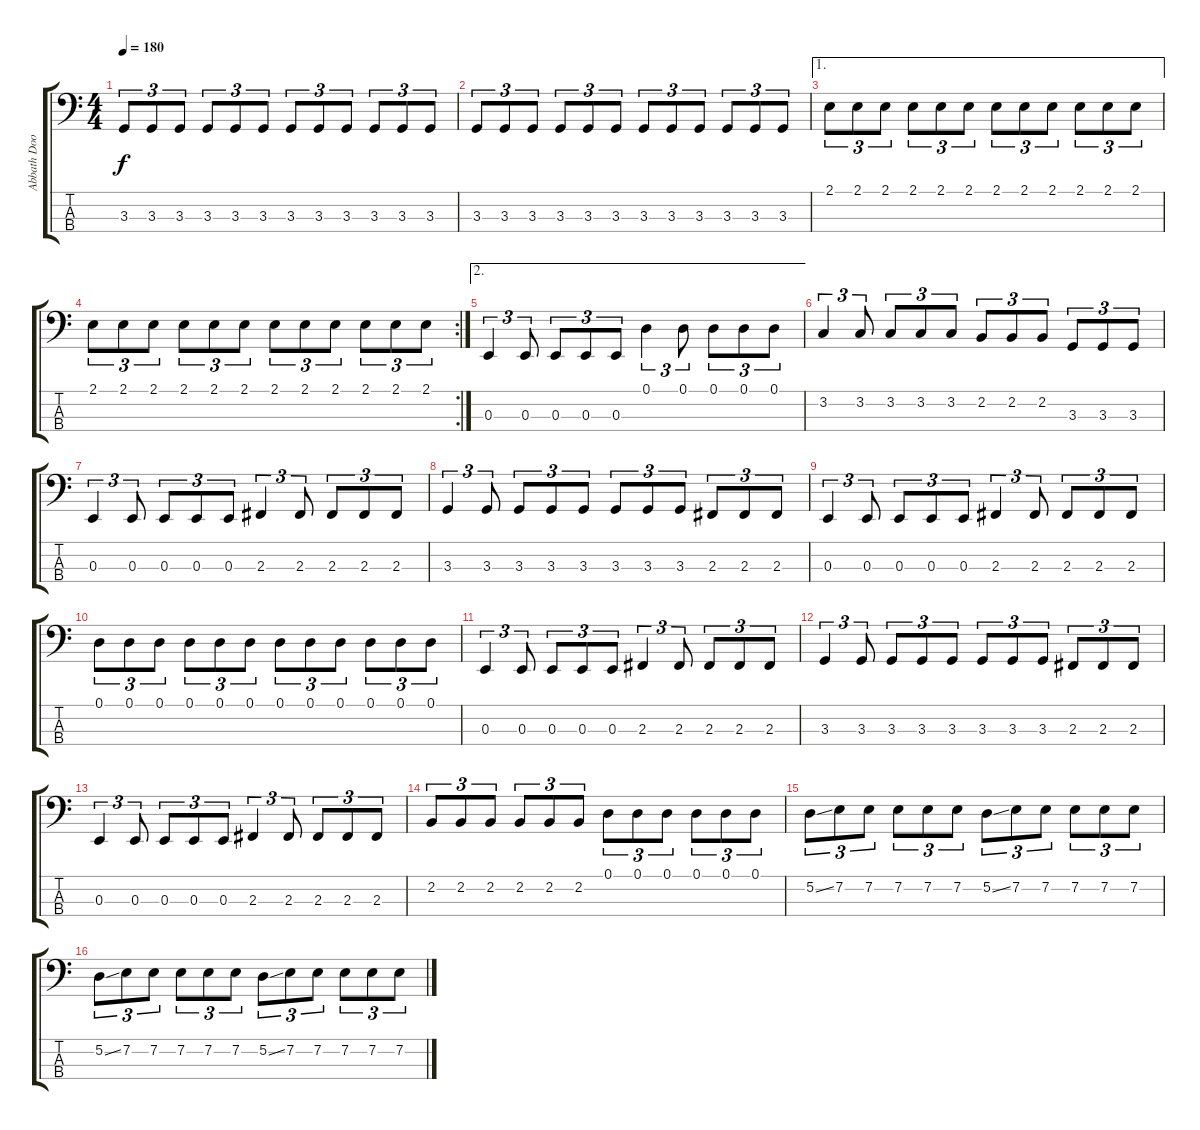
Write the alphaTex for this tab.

\track ("Abbath Doom Occulta (Bass)" "Abbath Doo") {instrument electricbasspick}
\staff {score tabs}
\tuning (D2 A1 E1 B0) {hide}
\ts (4 4)
\tempo 180
\clef f4
\ks c
3.3.8{tu (3 2) dy f} 3.3.8{tu (3 2)} 3.3.8{tu (3 2)} 3.3.8{tu (3 2)} 3.3.8{tu (3 2)} 3.3.8{tu (3 2)} 3.3.8{tu (3 2)} 3.3.8{tu (3 2)} 3.3.8{tu (3 2)} 3.3.8{tu (3 2)} 3.3.8{tu (3 2)} 3.3.8{tu (3 2)} |
3.3.8{tu (3 2)} 3.3.8{tu (3 2)} 3.3.8{tu (3 2)} 3.3.8{tu (3 2)} 3.3.8{tu (3 2)} 3.3.8{tu (3 2)} 3.3.8{tu (3 2)} 3.3.8{tu (3 2)} 3.3.8{tu (3 2)} 3.3.8{tu (3 2)} 3.3.8{tu (3 2)} 3.3.8{tu (3 2)} |
\ae 1
2.1.8{tu (3 2) instrument slapbass1} 2.1.8{tu (3 2)} 2.1.8{tu (3 2)} 2.1.8{tu (3 2)} 2.1.8{tu (3 2)} 2.1.8{tu (3 2)} 2.1.8{tu (3 2)} 2.1.8{tu (3 2)} 2.1.8{tu (3 2)} 2.1.8{tu (3 2)} 2.1.8{tu (3 2)} 2.1.8{tu (3 2)} |
\rc 2
2.1.8{tu (3 2)} 2.1.8{tu (3 2)} 2.1.8{tu (3 2)} 2.1.8{tu (3 2)} 2.1.8{tu (3 2)} 2.1.8{tu (3 2)} 2.1.8{tu (3 2)} 2.1.8{tu (3 2)} 2.1.8{tu (3 2)} 2.1.8{tu (3 2)} 2.1.8{tu (3 2)} 2.1.8{tu (3 2)} |
\ae 2
0.3.4{tu (3 2)} 0.3.8{tu (3 2)} 0.3.8{tu (3 2)} 0.3.8{tu (3 2)} 0.3.8{tu (3 2)} 0.1.4{tu (3 2)} 0.1.8{tu (3 2)} 0.1.8{tu (3 2)} 0.1.8{tu (3 2)} 0.1.8{tu (3 2)} |
3.2.4{tu (3 2)} 3.2.8{tu (3 2)} 3.2.8{tu (3 2)} 3.2.8{tu (3 2)} 3.2.8{tu (3 2)} 2.2.8{tu (3 2)} 2.2.8{tu (3 2)} 2.2.8{tu (3 2)} 3.3.8{tu (3 2)} 3.3.8{tu (3 2)} 3.3.8{tu (3 2)} |
0.3.4{tu (3 2)} 0.3.8{tu (3 2)} 0.3.8{tu (3 2)} 0.3.8{tu (3 2)} 0.3.8{tu (3 2)} 2.3.4{tu (3 2)} 2.3.8{tu (3 2)} 2.3.8{tu (3 2)} 2.3.8{tu (3 2)} 2.3.8{tu (3 2)} |
3.3.4{tu (3 2)} 3.3.8{tu (3 2)} 3.3.8{tu (3 2)} 3.3.8{tu (3 2)} 3.3.8{tu (3 2)} 3.3.8{tu (3 2)} 3.3.8{tu (3 2)} 3.3.8{tu (3 2)} 2.3.8{tu (3 2)} 2.3.8{tu (3 2)} 2.3.8{tu (3 2)} |
0.3.4{tu (3 2)} 0.3.8{tu (3 2)} 0.3.8{tu (3 2)} 0.3.8{tu (3 2)} 0.3.8{tu (3 2)} 2.3.4{tu (3 2)} 2.3.8{tu (3 2)} 2.3.8{tu (3 2)} 2.3.8{tu (3 2)} 2.3.8{tu (3 2)} |
0.1.8{tu (3 2)} 0.1.8{tu (3 2)} 0.1.8{tu (3 2)} 0.1.8{tu (3 2)} 0.1.8{tu (3 2)} 0.1.8{tu (3 2)} 0.1.8{tu (3 2)} 0.1.8{tu (3 2)} 0.1.8{tu (3 2)} 0.1.8{tu (3 2)} 0.1.8{tu (3 2)} 0.1.8{tu (3 2)} |
0.3.4{tu (3 2)} 0.3.8{tu (3 2)} 0.3.8{tu (3 2)} 0.3.8{tu (3 2)} 0.3.8{tu (3 2)} 2.3.4{tu (3 2)} 2.3.8{tu (3 2)} 2.3.8{tu (3 2)} 2.3.8{tu (3 2)} 2.3.8{tu (3 2)} |
3.3.4{tu (3 2)} 3.3.8{tu (3 2)} 3.3.8{tu (3 2)} 3.3.8{tu (3 2)} 3.3.8{tu (3 2)} 3.3.8{tu (3 2)} 3.3.8{tu (3 2)} 3.3.8{tu (3 2)} 2.3.8{tu (3 2)} 2.3.8{tu (3 2)} 2.3.8{tu (3 2)} |
0.3.4{tu (3 2)} 0.3.8{tu (3 2)} 0.3.8{tu (3 2)} 0.3.8{tu (3 2)} 0.3.8{tu (3 2)} 2.3.4{tu (3 2)} 2.3.8{tu (3 2)} 2.3.8{tu (3 2)} 2.3.8{tu (3 2)} 2.3.8{tu (3 2)} |
2.2.8{tu (3 2)} 2.2.8{tu (3 2)} 2.2.8{tu (3 2)} 2.2.8{tu (3 2)} 2.2.8{tu (3 2)} 2.2.8{tu (3 2)} 0.1.8{tu (3 2)} 0.1.8{tu (3 2)} 0.1.8{tu (3 2)} 0.1.8{tu (3 2)} 0.1.8{tu (3 2)} 0.1.8{tu (3 2)} |
5.2{ss}.8{tu (3 2)} 7.2.8{tu (3 2)} 7.2.8{tu (3 2)} 7.2.8{tu (3 2)} 7.2.8{tu (3 2)} 7.2.8{tu (3 2)} 5.2{ss}.8{tu (3 2)} 7.2.8{tu (3 2)} 7.2.8{tu (3 2)} 7.2.8{tu (3 2)} 7.2.8{tu (3 2)} 7.2.8{tu (3 2)} |
5.2{ss}.8{tu (3 2)} 7.2.8{tu (3 2)} 7.2.8{tu (3 2)} 7.2.8{tu (3 2)} 7.2.8{tu (3 2)} 7.2.8{tu (3 2)} 5.2{ss}.8{tu (3 2)} 7.2.8{tu (3 2)} 7.2.8{tu (3 2)} 7.2.8{tu (3 2)} 7.2.8{tu (3 2)} 7.2.8{tu (3 2)}
